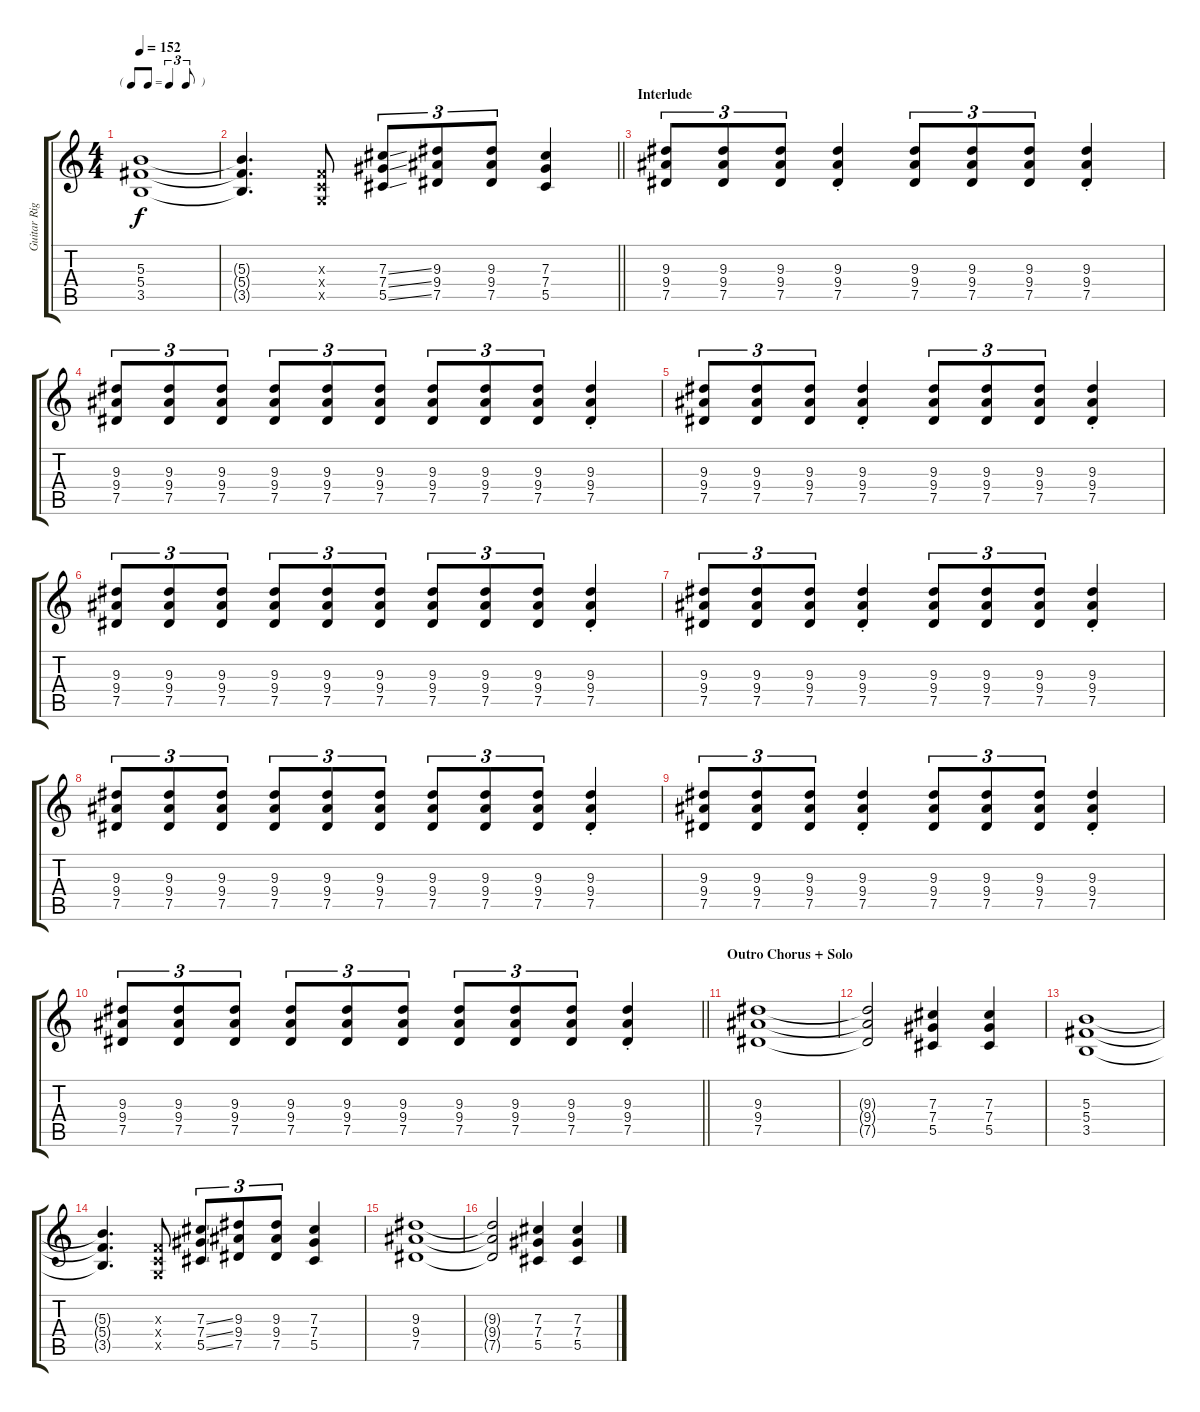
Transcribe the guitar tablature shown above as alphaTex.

\track ("Guitar Right " "Guitar Rig") {instrument overdrivenguitar}
\staff {score tabs}
\tuning (Eb4 Bb3 Gb3 Db3 Ab2 Eb2) {hide}
\ts (4 4)
\tf triplet8th
\tempo 152
\clef g2
\ks c
(5.3 5.4 3.5).1{dy f} |
\barLineRight lightlight
(5.3{t} 5.4{t} 3.5{t}).4{d} (-1.3{x} -1.4{x} -1.5{x}).8 (7.3{ss} 7.4{ss} 5.5{ss}).8{tu (3 2)} (9.3 9.4 7.5).8{tu (3 2)} (9.3 9.4 7.5).8{tu (3 2)} (7.3 7.4 5.5).4 |
\section ("" "Interlude")
(9.3 9.4 7.5).8{tu (3 2)} (9.3 9.4 7.5).8{tu (3 2)} (9.3 9.4 7.5).8{tu (3 2)} (9.3{st} 9.4{st} 7.5{st}).4 (9.3 9.4 7.5).8{tu (3 2)} (9.3 9.4 7.5).8{tu (3 2)} (9.3 9.4 7.5).8{tu (3 2)} (9.3{st} 9.4{st} 7.5{st}).4 |
(9.3 9.4 7.5).8{tu (3 2)} (9.3 9.4 7.5).8{tu (3 2)} (9.3 9.4 7.5).8{tu (3 2)} (9.3 9.4 7.5).8{tu (3 2)} (9.3 9.4 7.5).8{tu (3 2)} (9.3 9.4 7.5).8{tu (3 2)} (9.3 9.4 7.5).8{tu (3 2)} (9.3 9.4 7.5).8{tu (3 2)} (9.3 9.4 7.5).8{tu (3 2)} (9.3{st} 9.4{st} 7.5{st}).4 |
(9.3 9.4 7.5).8{tu (3 2)} (9.3 9.4 7.5).8{tu (3 2)} (9.3 9.4 7.5).8{tu (3 2)} (9.3{st} 9.4{st} 7.5{st}).4 (9.3 9.4 7.5).8{tu (3 2)} (9.3 9.4 7.5).8{tu (3 2)} (9.3 9.4 7.5).8{tu (3 2)} (9.3{st} 9.4{st} 7.5{st}).4 |
(9.3 9.4 7.5).8{tu (3 2)} (9.3 9.4 7.5).8{tu (3 2)} (9.3 9.4 7.5).8{tu (3 2)} (9.3 9.4 7.5).8{tu (3 2)} (9.3 9.4 7.5).8{tu (3 2)} (9.3 9.4 7.5).8{tu (3 2)} (9.3 9.4 7.5).8{tu (3 2)} (9.3 9.4 7.5).8{tu (3 2)} (9.3 9.4 7.5).8{tu (3 2)} (9.3{st} 9.4{st} 7.5{st}).4 |
(9.3 9.4 7.5).8{tu (3 2)} (9.3 9.4 7.5).8{tu (3 2)} (9.3 9.4 7.5).8{tu (3 2)} (9.3{st} 9.4{st} 7.5{st}).4 (9.3 9.4 7.5).8{tu (3 2)} (9.3 9.4 7.5).8{tu (3 2)} (9.3 9.4 7.5).8{tu (3 2)} (9.3{st} 9.4{st} 7.5{st}).4 |
(9.3 9.4 7.5).8{tu (3 2)} (9.3 9.4 7.5).8{tu (3 2)} (9.3 9.4 7.5).8{tu (3 2)} (9.3 9.4 7.5).8{tu (3 2)} (9.3 9.4 7.5).8{tu (3 2)} (9.3 9.4 7.5).8{tu (3 2)} (9.3 9.4 7.5).8{tu (3 2)} (9.3 9.4 7.5).8{tu (3 2)} (9.3 9.4 7.5).8{tu (3 2)} (9.3{st} 9.4{st} 7.5{st}).4 |
(9.3 9.4 7.5).8{tu (3 2)} (9.3 9.4 7.5).8{tu (3 2)} (9.3 9.4 7.5).8{tu (3 2)} (9.3{st} 9.4{st} 7.5{st}).4 (9.3 9.4 7.5).8{tu (3 2)} (9.3 9.4 7.5).8{tu (3 2)} (9.3 9.4 7.5).8{tu (3 2)} (9.3{st} 9.4{st} 7.5{st}).4 |
\barLineRight lightlight
(9.3 9.4 7.5).8{tu (3 2)} (9.3 9.4 7.5).8{tu (3 2)} (9.3 9.4 7.5).8{tu (3 2)} (9.3 9.4 7.5).8{tu (3 2)} (9.3 9.4 7.5).8{tu (3 2)} (9.3 9.4 7.5).8{tu (3 2)} (9.3 9.4 7.5).8{tu (3 2)} (9.3 9.4 7.5).8{tu (3 2)} (9.3 9.4 7.5).8{tu (3 2)} (9.3{st} 9.4{st} 7.5{st}).4 |
\section ("" "Outro Chorus + Solo")
(9.3 9.4 7.5).1 |
(9.3{t} 9.4{t} 7.5{t}).2 (7.3 7.4 5.5).4 (7.3 7.4 5.5).4 |
(5.3 5.4 3.5).1 |
(5.3{t} 5.4{t} 3.5{t}).4{d} (-1.3{x} -1.4{x} -1.5{x}).8 (7.3{ss} 7.4{ss} 5.5{ss}).8{tu (3 2)} (9.3 9.4 7.5).8{tu (3 2)} (9.3 9.4 7.5).8{tu (3 2)} (7.3 7.4 5.5).4 |
(9.3 9.4 7.5).1 |
(9.3{t} 9.4{t} 7.5{t}).2 (7.3 7.4 5.5).4 (7.3 7.4 5.5).4
